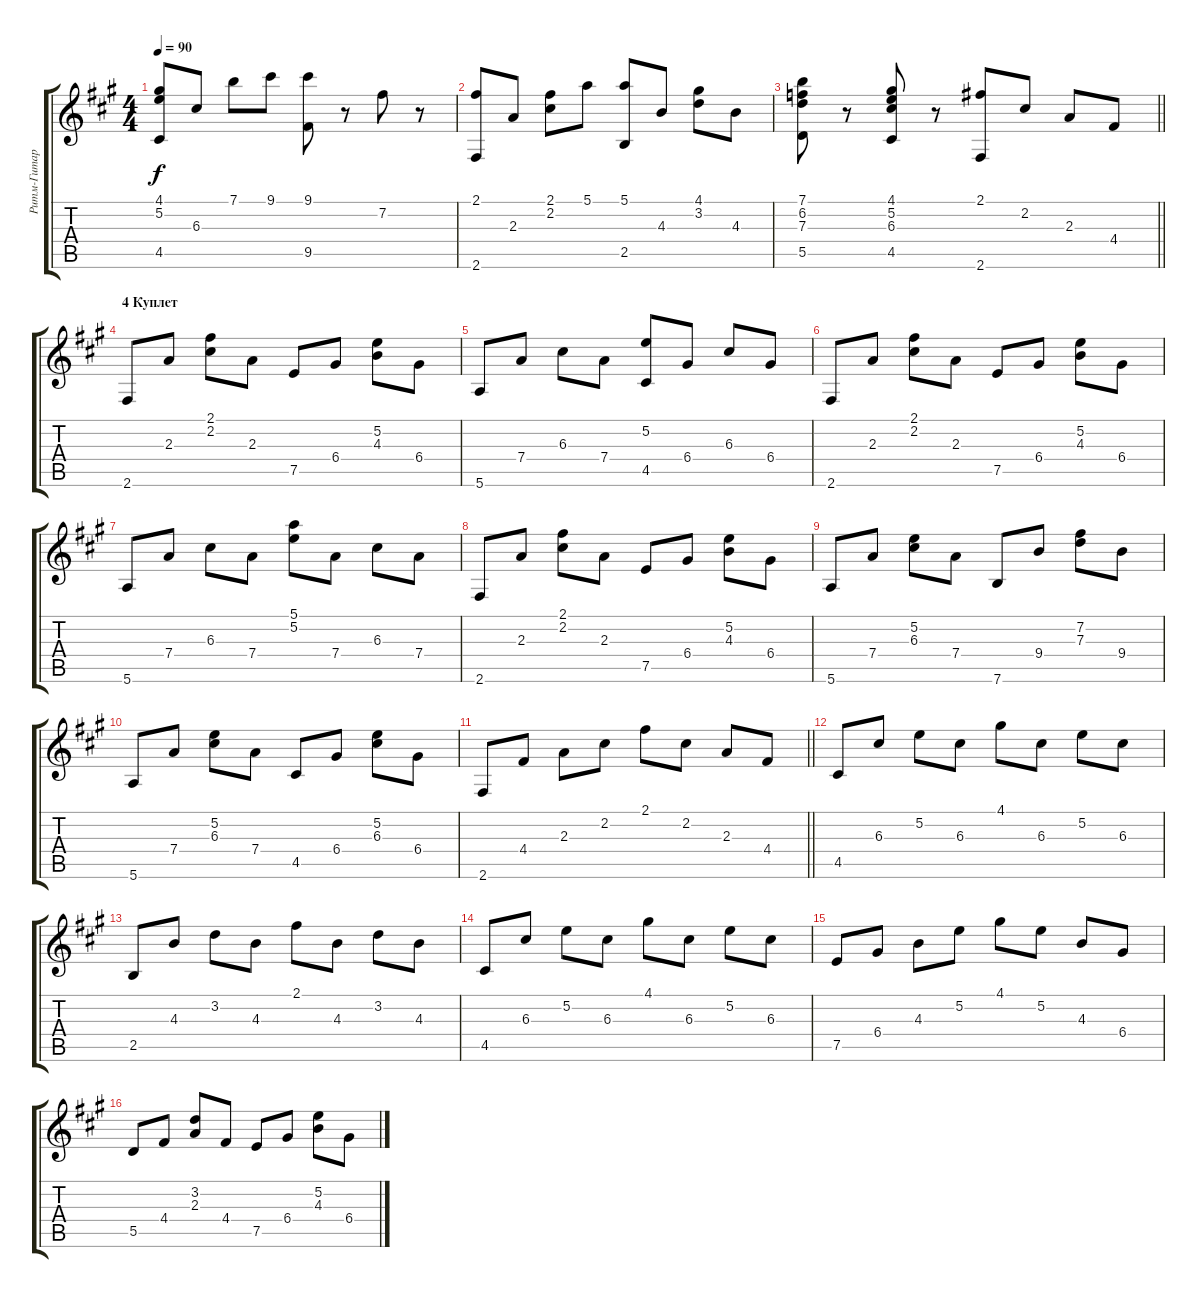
\track ("Ритм-Гитара (Перебор)" "Ритм-Гитар") {instrument acousticguitarnylon}
\staff {score tabs}
\tuning (E4 B3 G3 D3 A2 E2) {hide}
\ts (4 4)
\tempo 90
\clef g2
\ks f#minor
(4.1 5.2 4.5).8{dy f} 6.3.8 7.1.8 9.1.8 (9.1 9.5).8 r.8 7.2.8 r.8 |
(2.1 2.6).8 2.3.8 (2.1 2.2).8 5.1.8 (5.1 2.5).8 4.3.8 (4.1 3.2).8 4.3.8 |
\barLineRight lightlight
(7.1 6.2 7.3 5.5).8 r.8 (4.1 5.2 6.3 4.5).8 r.8 (2.1 2.6).8 2.2.8 2.3.8 4.4.8 |
\section ("" "4 Куплет")
2.6.8 2.3.8 (2.1 2.2).8 2.3.8 7.5.8 6.4.8 (5.2 4.3).8 6.4.8 |
5.6.8 7.4.8 6.3.8 7.4.8 (5.2 4.5).8 6.4.8 6.3.8 6.4.8 |
2.6.8 2.3.8 (2.1 2.2).8 2.3.8 7.5.8 6.4.8 (5.2 4.3).8 6.4.8 |
5.6.8 7.4.8 6.3.8 7.4.8 (5.1 5.2).8 7.4.8 6.3.8 7.4.8 |
2.6.8 2.3.8 (2.1 2.2).8 2.3.8 7.5.8 6.4.8 (5.2 4.3).8 6.4.8 |
5.6.8 7.4.8 (5.2 6.3).8 7.4.8 7.6.8 9.4.8 (7.2 7.3).8 9.4.8 |
5.6.8 7.4.8 (5.2 6.3).8 7.4.8 4.5.8 6.4.8 (5.2 6.3).8 6.4.8 |
\barLineRight lightlight
2.6.8 4.4.8 2.3.8 2.2.8 2.1.8 2.2.8 2.3.8 4.4.8 |
4.5.8 6.3.8 5.2.8 6.3.8 4.1.8 6.3.8 5.2.8 6.3.8 |
2.5.8 4.3.8 3.2.8 4.3.8 2.1.8 4.3.8 3.2.8 4.3.8 |
4.5.8 6.3.8 5.2.8 6.3.8 4.1.8 6.3.8 5.2.8 6.3.8 |
7.5.8 6.4.8 4.3.8 5.2.8 4.1.8 5.2.8 4.3.8 6.4.8 |
5.5.8 4.4.8 (3.2 2.3).8 4.4.8 7.5.8 6.4.8 (5.2 4.3).8 6.4.8
